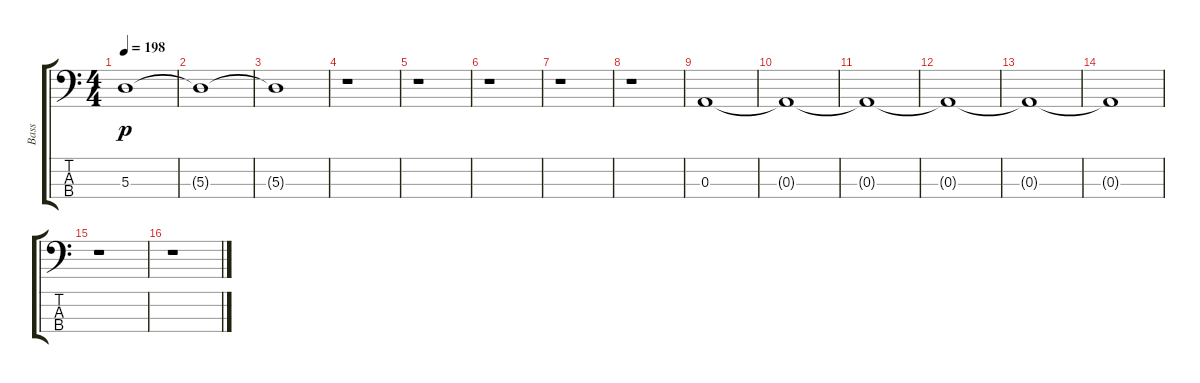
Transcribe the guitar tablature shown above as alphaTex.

\track ("Bass" "Bass") {instrument electricbassfinger}
\staff {score tabs}
\tuning (G2 D2 A1 E1) {hide}
\ts (4 4)
\tempo 198
\clef f4
\ks c
5.3{t}.1{dy p} |
5.3{t}.1 |
5.3{t}.1 |
r.1 |
r.1 |
r.1 |
r.1 |
r.1 |
0.3.1 |
0.3{t}.1 |
0.3{t}.1 |
0.3{t}.1 |
0.3{t}.1 |
0.3{t}.1 |
r.1 |
r.1
